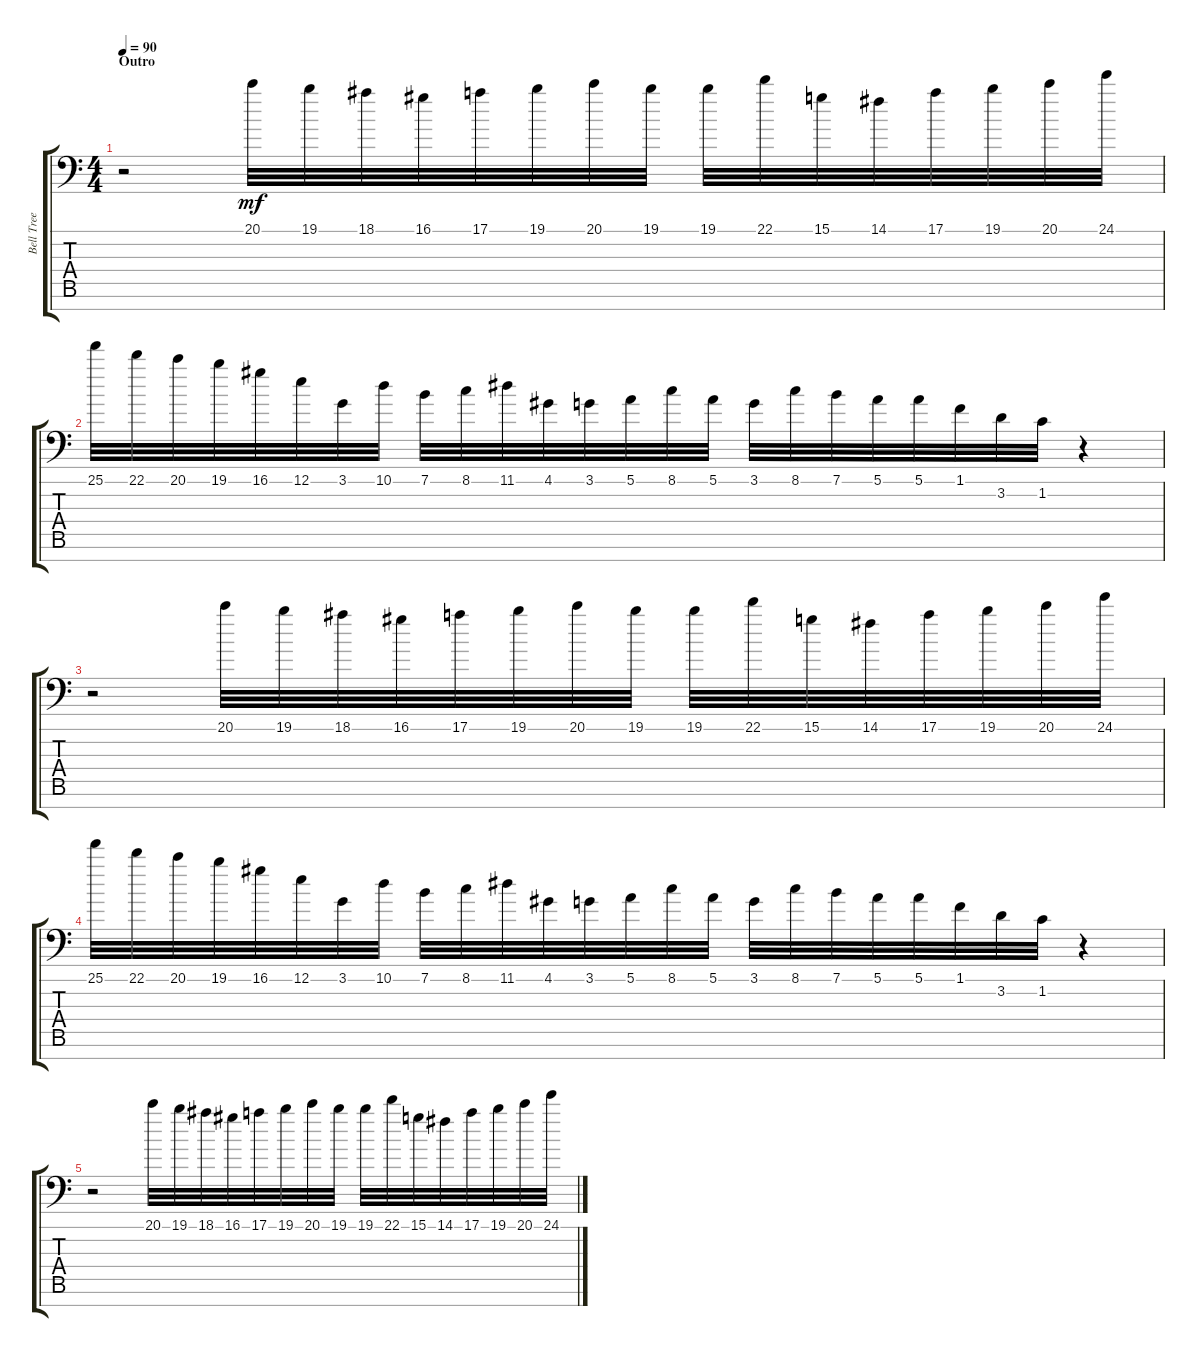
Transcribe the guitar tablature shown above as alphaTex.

\track ("Bell Tree" "Bell Tree") {instrument tinklebell}
\staff {score tabs}
\tuning (E4 B3 G3 D3 A2 E2 C-1) {hide}
\ts (4 4)
\section ("" "Outro")
\tempo 90
\clef f4
\ks c
r.2{dy mf} 20.1.32 19.1.32 18.1.32 16.1.32 17.1.32 19.1.32 20.1.32 19.1.32 19.1.32 22.1.32 15.1.32 14.1.32 17.1.32 19.1.32 20.1.32 24.1.32 |
25.1.32 22.1.32 20.1.32 19.1.32 16.1.32 12.1.32 3.1.32 10.1.32 7.1.32 8.1.32 11.1.32 4.1.32 3.1.32 5.1.32 8.1.32 5.1.32 3.1.32 8.1.32 7.1.32 5.1.32 5.1.32 1.1.32 3.2.32 1.2.32 r.4 |
r.2 20.1.32 19.1.32 18.1.32 16.1.32 17.1.32 19.1.32 20.1.32 19.1.32 19.1.32 22.1.32 15.1.32 14.1.32 17.1.32 19.1.32 20.1.32 24.1.32 |
25.1.32 22.1.32 20.1.32 19.1.32 16.1.32 12.1.32 3.1.32 10.1.32 7.1.32 8.1.32 11.1.32 4.1.32 3.1.32 5.1.32 8.1.32 5.1.32 3.1.32 8.1.32 7.1.32 5.1.32 5.1.32 1.1.32 3.2.32 1.2.32 r.4 |
r.2 20.1.32 19.1.32 18.1.32 16.1.32 17.1.32 19.1.32 20.1.32 19.1.32 19.1.32 22.1.32 15.1.32 14.1.32 17.1.32 19.1.32 20.1.32 24.1.32
